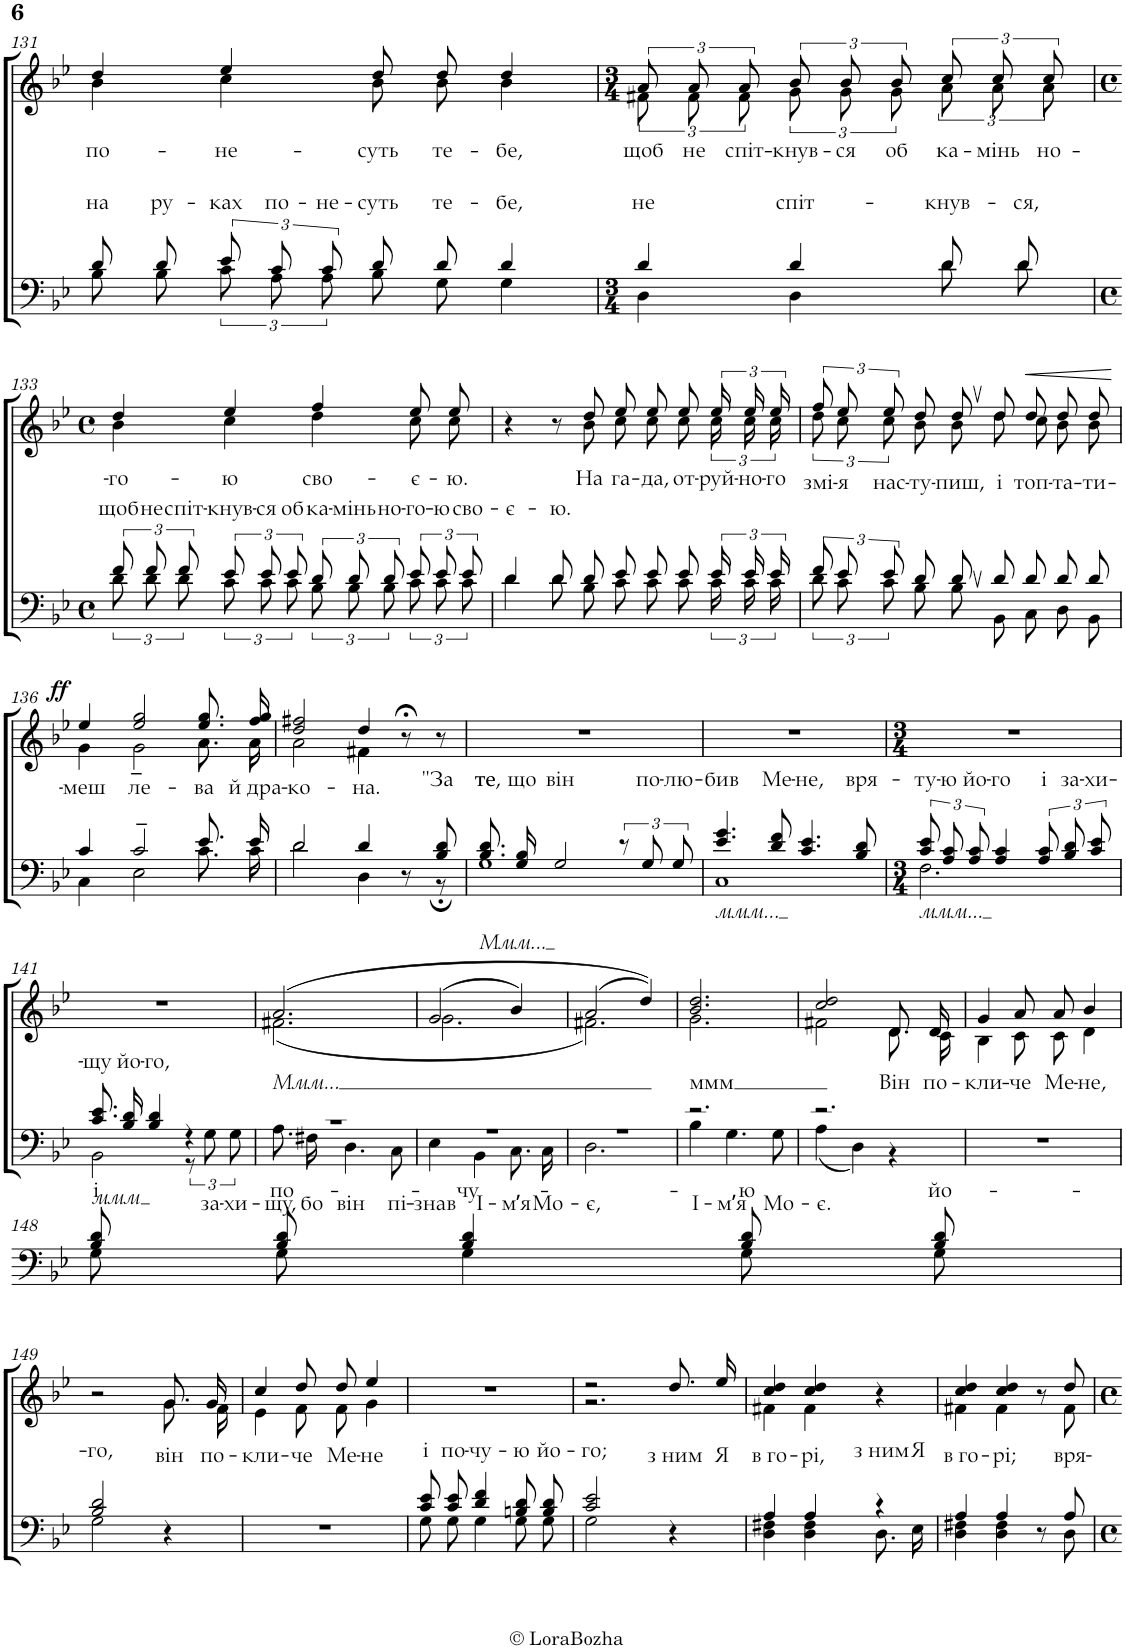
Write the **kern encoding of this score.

**kern	**text	**text	**kern	**text	**dynam
*part1	*part1	*part1	*part1	*part1	*part1
*staff2	*staff2	*staff2	*staff1	*staff1	*staff1/2
*I"Piano	*	*	*	*	*
*I'Pno	*	*	*	*	*
!!LO:PB:g=z
*clefF4	*	*	*clefG2	*	*
*k[b-e-]	*	*	*k[b-e-]	*	*
*M4/4	*	*	*M4/4	*	*
*met(c)	*	*	*met(c)	*	*
=131	=131	=131	=131	=131	=131
!	!LO:LY:a	!	!	!LO:LY:b	!
*^	*	*	*^	*	*
8d/L	8B-\L	на	.	4dd/	4b-\	по-	.
!	!	!LO:LY:a	!	!	!	!	!
8d/J	8B-\J	ру-	.	.	.	.	.
!	!	!LO:LY:a	!	!	!	!LO:LY:b	!
12e-/L	12c\L	-ках	.	4ee-/	4cc\	-не-	.
!	!	!LO:LY:a	!	!	!	!	!
12c/	12A\	по-	.	.	.	.	.
!	!	!LO:LY:a	!	!	!	!	!
12c/J	12A\J	-не-	.	.	.	.	.
!	!	!LO:LY:a	!	!	!	!LO:LY:b	!
8d/L	8B-\L	-суть	.	8dd/L	8b-\L	-суть	.
!	!	!LO:LY:a	!	!	!	!LO:LY:b	!
8d/J	8G\J	те-	.	8dd/J	8b-\J	те-	.
!	!	!LO:LY:a	!	!	!	!LO:LY:b	!
4d/	4G\	-бе,	.	4dd/	4b-\	-бе,	.
=132	=132	=132	=132	=132	=132	=132	=132
*M3/4	*	*	*	*M3/4	*	*	*
!	!	!LO:LY:a	!	!	!	!LO:LY:b	!
4d/	4D\	не	.	12a/L	12f#X\L	щоб	.
!	!	!	!	!	!	!LO:LY:b	!
.	.	.	.	12a/	12f#\	не	.
!	!	!	!	!	!	!LO:LY:b	!
.	.	.	.	12a/J	12f#\J	спіт-	.
!	!	!LO:LY:a	!	!	!	!LO:LY:b	!
4d/	4D\	спіт-	.	12b-/L	12g\L	-кнув-	.
!	!	!	!	!	!	!LO:LY:b	!
.	.	.	.	12b-/	12g\	-ся	.
!	!	!	!	!	!	!LO:LY:b	!
.	.	.	.	12b-/J	12g\J	об	.
!	!	!LO:LY:a	!	!	!	!LO:LY:b	!
8d/L	8d\L	-кнув-	.	12cc/L	12a\L	ка-	.
!	!	!	!	!	!	!LO:LY:b	!
.	.	.	.	12cc/	12a\	-мінь	.
!	!	!LO:LY:a	!	!	!	!	!
8d/J	8d\J	-ся,	.	.	.	.	.
!	!	!	!	!	!	!LO:LY:b	!
.	.	.	.	12cc/J	12a\J	но-	.
!!LO:LB:g=z	!!
=133	=133	=133	=133	=133	=133	=133	=133
*M4/4	*	*	*	*M4/4	*	*	*
*met(c)	*	*	*	*met(c)	*	*	*
!	!	!LO:LY:a	!	!	!	!LO:LY:b	!
12f/L	12d\L	щоб	.	4dd/	4b-\	-го-	.
!	!	!LO:LY:a	!	!	!	!	!
12f/	12d\	не	.	.	.	.	.
!	!	!LO:LY:a	!	!	!	!	!
12f/J	12d\J	спіт-	.	.	.	.	.
!	!	!LO:LY:a	!	!	!	!LO:LY:b	!
12e-/L	12c\L	-кнув-	.	4ee-/	4cc\	-ю	.
!	!	!LO:LY:a	!	!	!	!	!
12e-/	12c\	-ся	.	.	.	.	.
!	!	!LO:LY:a	!	!	!	!	!
12e-/J	12c\J	об	.	.	.	.	.
!	!	!LO:LY:a	!	!	!	!LO:LY:b	!
12d/L	12B-\L	ка-	.	4ff/	4dd\	сво-	.
!	!	!LO:LY:a	!	!	!	!	!
12d/	12B-\	-мінь	.	.	.	.	.
!	!	!LO:LY:a	!	!	!	!	!
12d/J	12B-\J	но-	.	.	.	.	.
!	!	!LO:LY:a	!	!	!	!LO:LY:b	!
12e-/L	12c\L	-го-	.	8ee-/L	8cc\L	-є-	.
!	!	!LO:LY:a	!	!	!	!	!
12e-/	12c\	-ю	.	.	.	.	.
!	!	!	!	!	!	!LO:LY:b	!
.	.	.	.	8ee-/J	8cc\J	-ю.	.
!	!	!LO:LY:a	!	!	!	!	!
12e-/J	12c\J	сво-	.	.	.	.	.
=134	=134	=134	=134	=134	=134	=134	=134
!	!	!LO:LY:a	!	!	!	!	!
4d/	4d\	-є-	.	4r	4.ryy	.	.
!	!	!LO:LY:a	!	!	!	!	!
8d/L	8d\L	-ю.	.	8r	.	.	.
!	!	!	!	!	!	!LO:LY:b	!
8d/J	8B-\J	.	.	8dd/	8b-\	На	.
!	!	!	!	!	!	!LO:LY:b	!
8e-/L	8c\L	.	.	8ee-/L	8cc\L	га-	.
!	!	!	!	!	!	!LO:LY:b	!
8e-/J	8c\J	.	.	8ee-/J	8cc\J	-да,	.
!	!	!	!	!	!	!LO:LY:b	!
8e-/L	8c\L	.	.	8ee-/L	8cc\L	от-	.
!	!	!	!	!	!	!LO:LY:b	!
24e-/L	24c\L	.	.	24ee-/L	24cc\L	-руй-	.
!	!	!	!	!	!	!LO:LY:b	!
24e-/	24c\	.	.	24ee-/	24cc\	-но-	.
!	!	!	!	!	!	!LO:LY:b	!
24e-/JJ	24c\JJ	.	.	24ee-/JJ	24cc\JJ	-го	.
=135	=135	=135	=135	=135	=135	=135	=135
!	!	!	!	!	!	!LO:LY:b	!
12f/L	12d\L	.	.	12ff/L	12dd\L	змі-	.
!	!	!	!	!	!	!LO:LY:b	!
12e-/	12c\	.	.	12ee-/	12cc\	-я	.
!	!	!	!	!	!	!LO:LY:b	!
12e-/J	12c\J	.	.	12ee-/J	12cc\J	нас-	.
!	!	!	!	!	!	!LO:LY:b	!
8d/L	8B-\L	.	.	8dd/L	8b-\L	-ту-	.
!	!	!	!	!	!	!LO:LY:b	!
8d,/J	8B-\J	.	.	8dd,/J	8b-\J	-пиш,	.
!	!	!	!	!	!	!LO:LY:b	!
8d/L	8BB-\L	.	.	8dd/L	8dd\L	і	.
!	!	!	!	!	!	!LO:LY:b	!LO:HP:b
8d/J	8C\J	.	.	8dd/J	8cc\J	топ-	<
!	!	!	!	!	!	!LO:LY:b	!
8d/L	8D\L	.	.	8dd/L	8b-\L	-та-	.
!	!	!	!	!	!	!LO:LY:b	!
8d/J	8BB-\J	.	.	8dd/J	8b-\J	-ти-	.
*v	*v	*	*	*	*	*	*
*	*	*	*v	*v	*	*
.	.	.	.	.	[
!!LO:LB:g=z
=136	=136	=136	=136	=136	=136
*^	*	*	*	*	*
!	!	!	!	!	!LO:LY:b	!LO:DY:a
*	*	*	*	*^	*	*
4c/	4C\	.	.	4ee-/	4g\	-меш	ff
!	!	!	!	!	!	!LO:LY:b	!
2c~/	2E-\	.	.	2ee-/ 2gg/	2g~\	ле-	.
!	!	!	!	!	!	!LO:LY:b	!
8.e-/L	8.c\L	.	.	8.ee-\ 8.gg\L	8.a\L	-ва	.
!	!	!	!	!	!	!LO:LY:b	!
16e-/Jk	16c\Jk	.	.	16ff\ 16gg\Jk	16a\Jk	й дра-	.
=137	=137	=137	=137	=137	=137	=137	=137
!	!	!	!	!	!	!LO:LY:b	!
2d/	2d\	.	.	2dd/ 2ff#X/	2a\	-ко-	.
!	!	!	!	!	!	!LO:LY:b	!
4d/	4D\	.	.	4dd/	4f#X\	-на.	.
8r	8ryy	.	.	8r;<	4ryy	.	.
!	!	!LO:LY:a	!	!	!	!	!
8B-/ 8d/	8r;	"За	.	8r	.	.	.
*	*	*	*	*v	*v	*	*
=138	=138	=138	=138	=138	=138	=138
!	!	!LO:LY:a	!	!	!	!
!	!	!	!LO:LY:b	!	!	!
8.B-\ 8.d\L	1G	.	Ммм...	1r	.	.
!	!	!LO:LY:a	!	!	!	!
16G\ 16B-\Jk	.	що	.	.	.	.
!	!	!LO:LY:a	!	!	!	!
2G/	.	він	.	.	.	.
12r	.	.	.	.	.	.
!	!	!LO:LY:a	!	!	!	!
12G/L	.	по-	.	.	.	.
!	!	!LO:LY:a	!	!	!	!
12G/J	.	-лю-	.	.	.	.
=139	=139	=139	=139	=139	=139	=139
!	!	!LO:LY:a	!	!	!	!
!	!	!	!LO:LY:b	!	!	!
4.e-/ 4.g/	1C	.	ммм...	1r	.	.
!	!	!LO:LY:a	!	!	!	!
8d/ 8f/	.	Ме-	.	.	.	.
!	!	!LO:LY:a	!	!	!	!
4.c/ 4.e-/	.	-не,	.	.	.	.
!	!	!LO:LY:a	!	!	!	!
8B-/ 8d/	.	вря-	.	.	.	.
=140	=140	=140	=140	=140	=140	=140
*M3/4	*	*	*	*M3/4	*	*
!	!	!LO:LY:a	!	!	!	!
!	!	!	!LO:LY:b	!	!	!
12c\ 12e-\L	2.F\	.	ммм...	2.r	.	.
!	!	!LO:LY:a	!	!	!	!
12A\ 12c\	.	-ю	.	.	.	.
!	!	!LO:LY:a	!	!	!	!
12A\ 12c\J	.	йо-	.	.	.	.
!	!	!LO:LY:a	!	!	!	!
4A/ 4c/	.	-го	.	.	.	.
!	!	!LO:LY:a	!	!	!	!
12A\ 12c\L	.	і	.	.	.	.
!	!	!LO:LY:a	!	!	!	!
12B-\ 12d\	.	за-	.	.	.	.
!	!	!LO:LY:a	!	!	!	!
12c\ 12e-\J	.	-хи-	.	.	.	.
!!LO:LB:g=z
=141	=141	=141	=141	=141	=141	=141
!	!	!LO:LY:a	!	!	!	!
!	!	!	!LO:LY:b	!	!	!
8.c\ 8.e-\L	2BB-\	.	ммм	2.r	.	.
!	!	!LO:LY:a	!	!	!	!
16B-\ 16d\Jk	.	йо-	.	.	.	.
!	!	!LO:LY:a	!	!	!	!
4B-/ 4d/	.	-го,	.	.	.	.
4r	12r	.	.	.	.	.
!	!	!LO:LY:b	!	!	!	!
.	12G\L	за-	.	.	.	.
!	!	!LO:LY:b	!	!	!	!
.	12G\J	-хи-	.	.	.	.
=142	=142	=142	=142	=142	=142	=142
!	!	!LO:LY:b	!	!	!LO:LY:b	!
*	*	*	*	*^	*	*
2.r	8.A\L	-щу,	.	(2.a/	(2.f#X\	Ммм...	.
!	!	!LO:LY:b	!	!	!	!	!
.	16F#X\Jk	бо	.	.	.	.	.
!	!	!LO:LY:b	!	!	!	!	!
.	4.D\	він	.	.	.	.	.
!	!	!LO:LY:b	!	!	!	!	!
.	8C\	пі-	.	.	.	.	.
=143	=143	=143	=143	=143	=143	=143	=143
!	!	!LO:LY:b	!	!	!	!	!
2.r	4E-\	-знав	.	(2g/	2.g\	.	.
!	!	!LO:LY:b	!	!	!	!	!
.	4BB-\	І-	.	.	.	.	.
!	!	!LO:LY:b	!	!	!	!	!
.	8.C\L	-мʼя	.	4b-/)	.	.	.
!	!	!LO:LY:b	!	!	!	!	!
.	16C\Jk	Мо-	.	.	.	.	.
=144	=144	=144	=144	=144	=144	=144	=144
!	!	!LO:LY:b	!	!	!	!	!
2.r	2.D\	-є,	.	(2a/	2.f#X\)	.	.
.	.	.	.	4dd/))	.	.	.
=145	=145	=145	=145	=145	=145	=145	=145
!	!	!LO:LY:b	!	!	!	!LO:LY:b	!
2.r	4B-\	І-	.	2.b-/ 2.dd/	2.g\	ммм	.
!	!	!LO:LY:b	!	!	!	!	!
.	4.G\	-мʼя	.	.	.	.	.
!	!	!LO:LY:b	!	!	!	!	!
.	8G\	Мо-	.	.	.	.	.
=146	=146	=146	=146	=146	=146	=146	=146
!	!	!LO:LY:b	!	!	!	!	!
2.r	4A\	-є.	.	2cc/ 2dd/	2f#X\	.	.
.	4D\	.	.	.	.	.	.
!	!	!	!	!	!	!LO:LY:b	!
.	4r	.	.	8.d/L	8.d\L	Він	.
!	!	!	!	!	!	!LO:LY:b	!
.	.	.	.	16d/Jk	16c\Jk	по-	.
*v	*v	*	*	*	*	*	*
=147	=147	=147	=147	=147	=147	=147
!	!	!	!	!	!LO:LY:b	!
2.r	.	.	4g/	4B-\	-кли-	.
!	!	!	!	!	!LO:LY:b	!
.	.	.	8a/L	8c\L	-че	.
!	!	!	!	!	!LO:LY:b	!
.	.	.	8a/J	8c\J	Ме-	.
!	!	!	!	!	!LO:LY:b	!
.	.	.	4b-/	4d\	-не,	.
!!LO:LB:g=z
=148	=148	=148	=148	=148	=148	=148
!	!LO:LY:a	!	!	!	!	!
*^	*	*	*v	*v	*	*
8B-\ 8d\L	8G\L	і	.	2.r	.	.
!	!	!LO:LY:a	!	!	!	!
8B-\ 8d\J	8G\J	по-	.	.	.	.
!	!	!LO:LY:a	!	!	!	!
4B-/ 4d/	4G\	-чу-	.	.	.	.
!	!	!LO:LY:a	!	!	!	!
8B-\ 8d\L	8G\L	-ю	.	.	.	.
!	!	!LO:LY:a	!	!	!	!
8B-\ 8d\J	8G\J	йо-	.	.	.	.
!!LO:LB:g=z
=149	=149	=149	=149	=149	=149	=149
!	!	!LO:LY:a	!	!	!	!
*	*	*	*	*^	*	*
2B-/ 2d/	2G\	-го,	.	2r	2ryy	.	.
!	!	!	!	!	!	!LO:LY:b	!
4r	4ryy	.	.	8.g/L	8.g\L	він	.
!	!	!	!	!	!	!LO:LY:b	!
.	.	.	.	16g/Jk	16f\Jk	по-	.
*v	*v	*	*	*	*	*	*
=150	=150	=150	=150	=150	=150	=150
!	!	!	!	!	!LO:LY:b	!
2.r	.	.	4cc/	4e-\	-кли-	.
!	!	!	!	!	!LO:LY:b	!
.	.	.	8dd/L	8f\L	-че	.
!	!	!	!	!	!LO:LY:b	!
.	.	.	8dd/J	8f\J	Ме-	.
!	!	!	!	!	!LO:LY:b	!
.	.	.	4ee-/	4g\	-не	.
=151	=151	=151	=151	=151	=151	=151
!	!LO:LY:a	!	!	!	!	!
*^	*	*	*v	*v	*	*
8c\ 8e-\L	8G\L	і	.	2.r	.	.
!	!	!LO:LY:a	!	!	!	!
8c\ 8e-\J	8G\J	по-	.	.	.	.
!	!	!LO:LY:a	!	!	!	!
4d/ 4f/	4G\	-чу-	.	.	.	.
!	!	!LO:LY:a	!	!	!	!
8Bn\ 8d\L	8G\L	-ю	.	.	.	.
!	!	!LO:LY:a	!	!	!	!
8B\ 8d\J	8G\J	йо-	.	.	.	.
=152	=152	=152	=152	=152	=152	=152
!	!	!LO:LY:a	!	!	!	!
*	*	*	*	*^	*	*
2c/ 2e-/	2G\	-го;	.	2r	2.r	.	.
!	!	!	!	!	!	!LO:LY:b	!
4r	4ryy	.	.	8.dd/L	.	з ним	.
!	!	!	!	!	!	!LO:LY:b	!
.	.	.	.	16ee-/Jk	.	Я	.
=153	=153	=153	=153	=153	=153	=153	=153
!	!	!	!	!	!	!LO:LY:b	!
4A/	4D\ 4F#X\	.	.	4cc/ 4dd/	4f#X\	в го-	.
!	!	!	!	!	!	!LO:LY:b	!
4A/	4D\ 4F#\	.	.	4cc/ 4dd/	4f#\	-рі,	.
!	!	!LO:LY:a	!	!	!	!	!
4r	8.D\L	з ним	.	4r	4ryy	.	.
!	!	!LO:LY:a	!	!	!	!	!
.	16E-\Jk	Я	.	.	.	.	.
=154	=154	=154	=154	=154	=154	=154	=154
!	!	!	!	!	!	!LO:LY:b	!
4A/	4D\ 4F#X\	.	.	4cc/ 4dd/	4f#X\	в го-	.
!	!	!	!	!	!	!LO:LY:b	!
4A/	4D\ 4F#\	.	.	4cc/ 4dd/	4f#\	-рі;	.
8r	8ryy	.	.	8r	8ryy	.	.
!	!	!	!	!	!	!LO:LY:b	!
8A/	8D\	.	.	8dd/	8f#\	вря-	.
*v	*v	*	*	*	*	*	*
*	*	*	*v	*v	*	*
=	=	=	=	=	=
*-	*-	*-	*-	*-	*-
